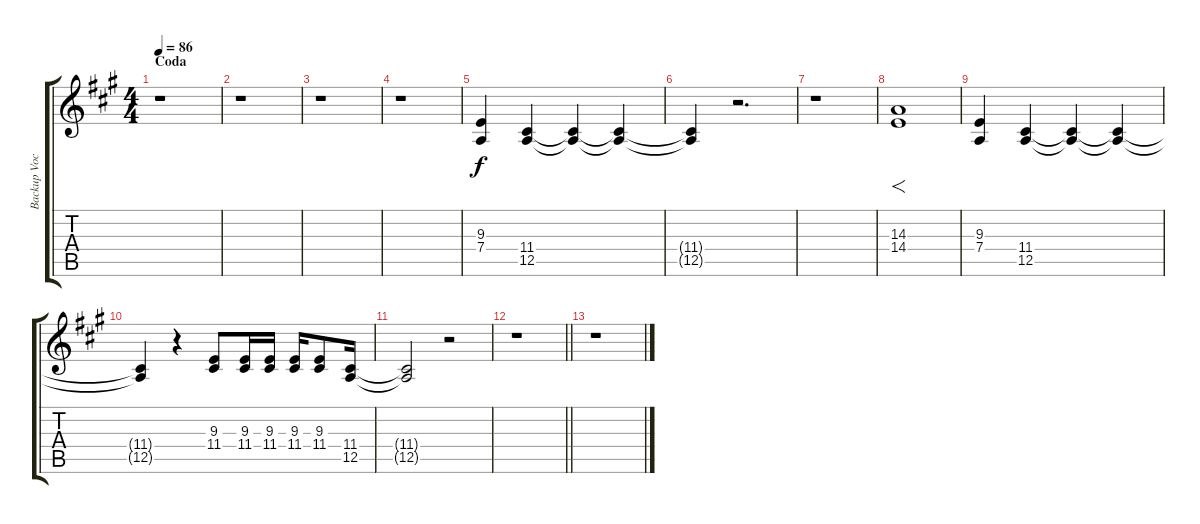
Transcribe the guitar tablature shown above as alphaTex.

\track ("Backup Vocals" "Backup Voc") {instrument synthvoice}
\staff {score tabs}
\tuning (E4 B3 G3 D3 A2 E2) {hide}
\ts (4 4)
\section ("" "Coda")
\tempo 86
\clef g2
\ks a
r.1{dy f} |
r.1 |
r.1 |
r.1 |
(9.3 7.4).4{volume 13 instrument synthvoice} (11.4 12.5).4 (11.4{t} 12.5{t}).4 (11.4{t} 12.5{t}).4 |
(11.4{t} 12.5{t}).4 r.2{d} |
r.1 |
(14.3 14.4).1{f} |
(9.3 7.4).4 (11.4 12.5).4 (11.4{t} 12.5{t}).4 (11.4{t} 12.5{t}).4 |
(11.4{t} 12.5{t}).4 r.4 (9.3 11.4).8 (9.3 11.4).16 (9.3 11.4).16 (9.3 11.4).16 (9.3 11.4).8 (11.4 12.5).16 |
(11.4{t} 12.5{t}).2 r.2 |
\barLineRight lightlight
r.1 |
r.1
